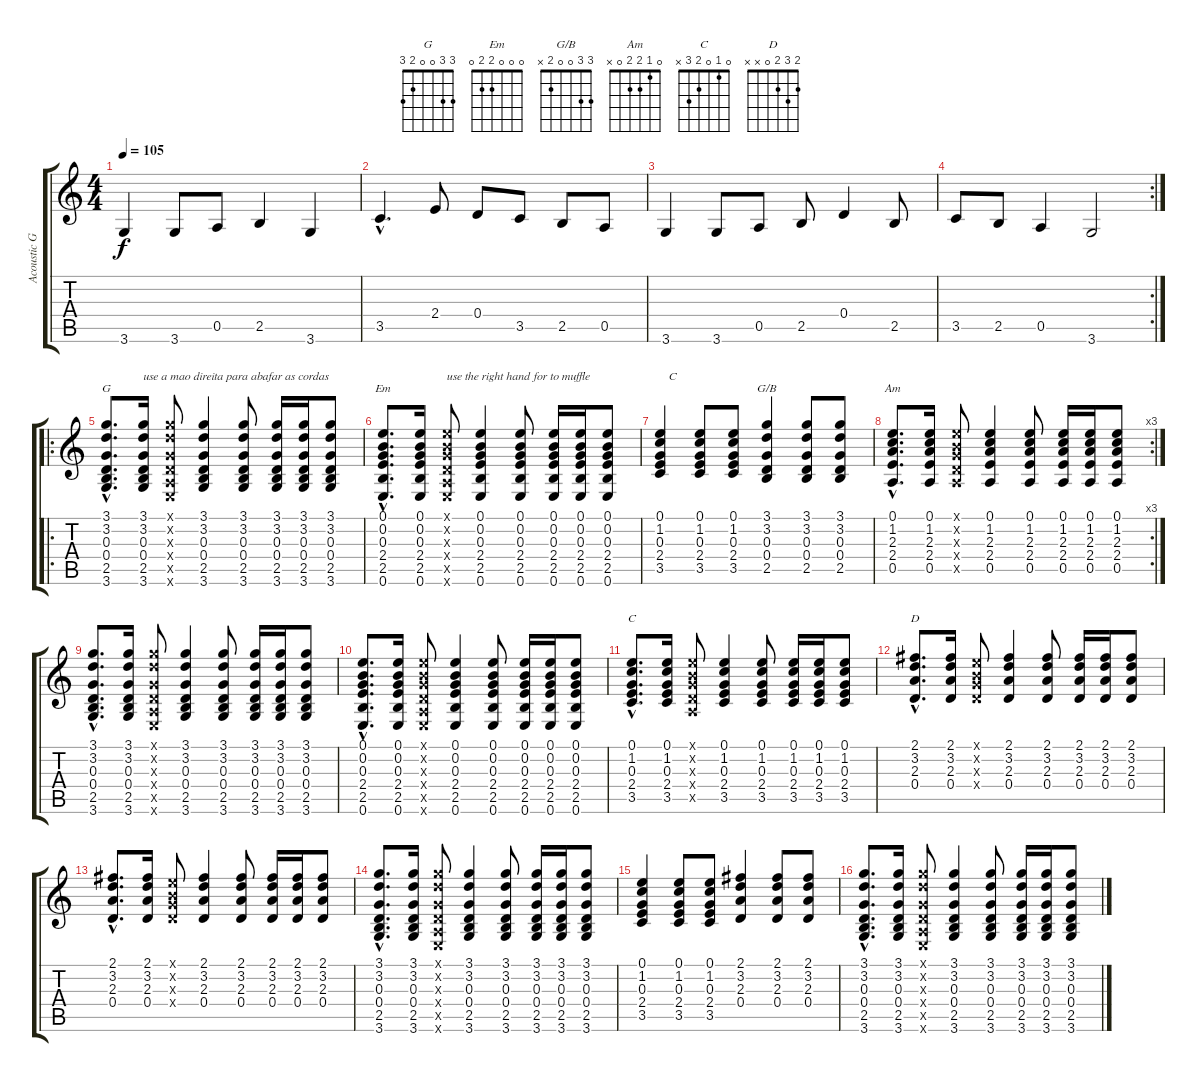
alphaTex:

\track ("Acoustic Guitar" "Acoustic G") {instrument acousticguitarsteel}
\staff {score tabs}
\tuning (E4 B3 G3 D3 A2 E2) {hide}
\chord ("G" 3 3 0 0 2 3)
\chord ("Em" 0 0 0 2 2 0)
\chord ("G/B" 3 3 0 0 2 x)
\chord ("Am" 0 1 2 2 0 x)
\chord ("C" 0 1 0 2 3 x)
\chord ("D" 2 3 2 0 x x)
\ts (4 4)
\tempo 105
\clef g2
\ks c
3.6.4{dy f volume 16 instrument acousticguitarsteel} 3.6.8 0.5.8 2.5.4 3.6.4 |
3.5{hac}.4{d} 2.4.8 0.4.8 3.5.8 2.5.8 0.5.8 |
3.6.4 3.6.8 0.5.8 2.5.8 0.4.4 2.5.8 |
\rc 2
3.5.8 2.5.8 0.5.4 3.6.2 |
\ro
(3.1{hac} 3.2{hac} 0.3{hac} 0.4{hac} 2.5{hac} 3.6{hac}).8{d ch "G" volume 10 instrument acousticguitarsteel} (3.1 3.2 0.3 0.4 2.5 3.6).16{txt "use a mao direita para abafar as cordas"} (3.1{x} 3.2{x} 0.3{x} 0.4{x} 0.5{x} 0.6{x}).8 (3.1 3.2 0.3 0.4 2.5 3.6).4 (3.1 3.2 0.3 0.4 2.5 3.6).8 (3.1 3.2 0.3 0.4 2.5 3.6).16 (3.1 3.2 0.3 0.4 2.5 3.6).16 (3.1 3.2 0.3 0.4 2.5 3.6).8 |
(0.1{hac} 0.2{hac} 0.3{hac} 2.4{hac} 2.5{hac} 0.6{hac}).8{d ch "Em"} (0.1 0.2 0.3 2.4 2.5 0.6).16 (0.1{x} 0.2{x} 0.3{x} 0.4{x} 0.5{x} 0.6{x}).8{txt "use the right hand for to muffle"} (0.1 0.2 0.3 2.4 2.5 0.6).4 (0.1 0.2 0.3 2.4 2.5 0.6).8 (0.1 0.2 0.3 2.4 2.5 0.6).16 (0.1 0.2 0.3 2.4 2.5 0.6).16 (0.1 0.2 0.3 2.4 2.5 0.6).8 |
(0.1 1.2 0.3 2.4 3.5).4{txt "   C"} (0.1 1.2 0.3 2.4 3.5).8 (0.1 1.2 0.3 2.4 3.5).8 (3.1 3.2 0.3 0.4 2.5).4{ch "G/B"} (3.1 3.2 0.3 0.4 2.5).8 (3.1 3.2 0.3 0.4 2.5).8 |
\rc 3
(0.1{hac} 1.2{hac} 2.3{hac} 2.4{hac} 0.5{hac}).8{d ch "Am"} (0.1 1.2 2.3 2.4 0.5).16 (0.1{x} 0.2{x} 0.3{x} 0.4{x} 0.5{x}).8 (0.1 1.2 2.3 2.4 0.5).4 (0.1 1.2 2.3 2.4 0.5).8 (0.1 1.2 2.3 2.4 0.5).16 (0.1 1.2 2.3 2.4 0.5).16 (0.1 1.2 2.3 2.4 0.5).8 |
(3.1{hac} 3.2{hac} 0.3{hac} 0.4{hac} 2.5{hac} 3.6{hac}).8{d} (3.1 3.2 0.3 0.4 2.5 3.6).16 (3.1{x} 3.2{x} 0.3{x} 0.4{x} 0.5{x} 0.6{x}).8 (3.1 3.2 0.3 0.4 2.5 3.6).4 (3.1 3.2 0.3 0.4 2.5 3.6).8 (3.1 3.2 0.3 0.4 2.5 3.6).16 (3.1 3.2 0.3 0.4 2.5 3.6).16 (3.1 3.2 0.3 0.4 2.5 3.6).8 |
(0.1{hac} 0.2{hac} 0.3{hac} 2.4{hac} 2.5{hac} 0.6{hac}).8{d} (0.1 0.2 0.3 2.4 2.5 0.6).16 (0.1{x} 0.2{x} 0.3{x} 0.4{x} 0.5{x} 0.6{x}).8 (0.1 0.2 0.3 2.4 2.5 0.6).4 (0.1 0.2 0.3 2.4 2.5 0.6).8 (0.1 0.2 0.3 2.4 2.5 0.6).16 (0.1 0.2 0.3 2.4 2.5 0.6).16 (0.1 0.2 0.3 2.4 2.5 0.6).8 |
(0.1{hac} 1.2{hac} 0.3{hac} 2.4{hac} 3.5{hac}).8{d ch "C"} (0.1 1.2 0.3 2.4 3.5).16 (0.1{x} 0.2{x} 0.3{x} 0.4{x} 0.5{x}).8 (0.1 1.2 0.3 2.4 3.5).4 (0.1 1.2 0.3 2.4 3.5).8 (0.1 1.2 0.3 2.4 3.5).16 (0.1 1.2 0.3 2.4 3.5).16 (0.1 1.2 0.3 2.4 3.5).8 |
(2.1{hac} 3.2{hac} 2.3{hac} 0.4{hac}).8{d ch "D"} (2.1 3.2 2.3 0.4).16 (0.1{x} 0.2{x} 0.3{x} 0.4{x}).8 (2.1 3.2 2.3 0.4).4 (2.1 3.2 2.3 0.4).8 (2.1 3.2 2.3 0.4).16 (2.1 3.2 2.3 0.4).16 (2.1 3.2 2.3 0.4).8 |
(2.1{hac} 3.2{hac} 2.3{hac} 0.4{hac}).8{d} (2.1 3.2 2.3 0.4).16 (0.1{x} 0.2{x} 0.3{x} 0.4{x}).8 (2.1 3.2 2.3 0.4).4 (2.1 3.2 2.3 0.4).8 (2.1 3.2 2.3 0.4).16 (2.1 3.2 2.3 0.4).16 (2.1 3.2 2.3 0.4).8 |
(3.1{hac} 3.2{hac} 0.3{hac} 0.4{hac} 2.5{hac} 3.6{hac}).8{d} (3.1 3.2 0.3 0.4 2.5 3.6).16 (3.1{x} 3.2{x} 0.3{x} 0.4{x} 0.5{x} 0.6{x}).8 (3.1 3.2 0.3 0.4 2.5 3.6).4 (3.1 3.2 0.3 0.4 2.5 3.6).8 (3.1 3.2 0.3 0.4 2.5 3.6).16 (3.1 3.2 0.3 0.4 2.5 3.6).16 (3.1 3.2 0.3 0.4 2.5 3.6).8 |
(0.1 1.2 0.3 2.4 3.5).4 (0.1 1.2 0.3 2.4 3.5).8 (0.1 1.2 0.3 2.4 3.5).8 (2.1 3.2 2.3 0.4).4 (2.1 3.2 2.3 0.4).8 (2.1 3.2 2.3 0.4).8 |
(3.1{hac} 3.2{hac} 0.3{hac} 0.4{hac} 2.5{hac} 3.6{hac}).8{d} (3.1 3.2 0.3 0.4 2.5 3.6).16 (3.1{x} 3.2{x} 0.3{x} 0.4{x} 0.5{x} 0.6{x}).8 (3.1 3.2 0.3 0.4 2.5 3.6).4 (3.1 3.2 0.3 0.4 2.5 3.6).8 (3.1 3.2 0.3 0.4 2.5 3.6).16 (3.1 3.2 0.3 0.4 2.5 3.6).16 (3.1 3.2 0.3 0.4 2.5 3.6).8
